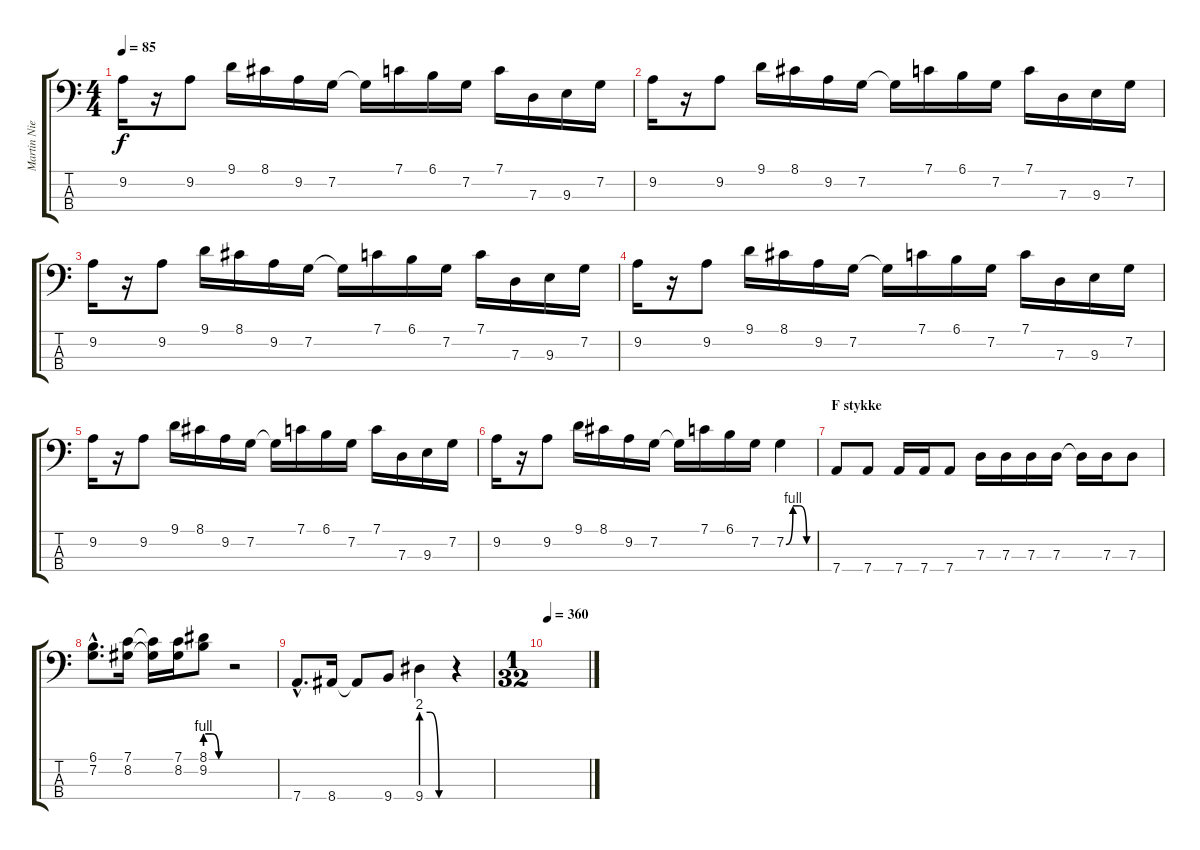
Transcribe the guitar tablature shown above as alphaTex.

\track ("Martin Nielsen (Bass)" "Martin Nie") {instrument electricbassfinger}
\staff {score tabs}
\tuning (F2 C2 G1 D1) {hide}
\ts (4 4)
\tempo 85
\clef f4
\ks c
9.2.16{dy f} r.16 9.2.8 9.1.16 8.1.16 9.2.16 7.2.16 7.2{t}.16 7.1.16 6.1.16 7.2.16 7.1.16 7.3.16 9.3.16 7.2.16 |
9.2.16 r.16 9.2.8 9.1.16 8.1.16 9.2.16 7.2.16 7.2{t}.16 7.1.16 6.1.16 7.2.16 7.1.16 7.3.16 9.3.16 7.2.16 |
9.2.16 r.16 9.2.8 9.1.16 8.1.16 9.2.16 7.2.16 7.2{t}.16 7.1.16 6.1.16 7.2.16 7.1.16 7.3.16 9.3.16 7.2.16 |
9.2.16 r.16 9.2.8 9.1.16 8.1.16 9.2.16 7.2.16 7.2{t}.16 7.1.16 6.1.16 7.2.16 7.1.16 7.3.16 9.3.16 7.2.16 |
9.2.16 r.16 9.2.8 9.1.16 8.1.16 9.2.16 7.2.16 7.2{t}.16 7.1.16 6.1.16 7.2.16 7.1.16 7.3.16 9.3.16 7.2.16 |
9.2.16 r.16 9.2.8 9.1.16 8.1.16 9.2.16 7.2.16 7.2{t}.16 7.1.16 6.1.16 7.2.16 7.2{be (custom 0 0 15 4 30 4 45 0 60 0)}.4 |
\section ("" "F stykke")
7.4.8 7.4.8 7.4.16 7.4.16 7.4.8 7.3.16 7.3.16 7.3.16 7.3.16 7.3{t}.16 7.3.16 7.3.8 |
(6.1{hac} 7.2{hac}).8{d} (7.1 8.2).16 (7.1{t} 8.2{t}).16 (7.1 8.2).16 (8.1{be (custom 0 4 20 4 40 0 60 0)} 9.2{be (custom 0 4 20 4 40 0 60 0)}).8 r.2 |
7.4{hac}.8{d} 8.4.16 8.4{t}.8 9.4.8 9.4{be (custom 0 8 20 8 40 0 60 0)}.4 r.4 |
\ts (1 32)
\tempo 360
